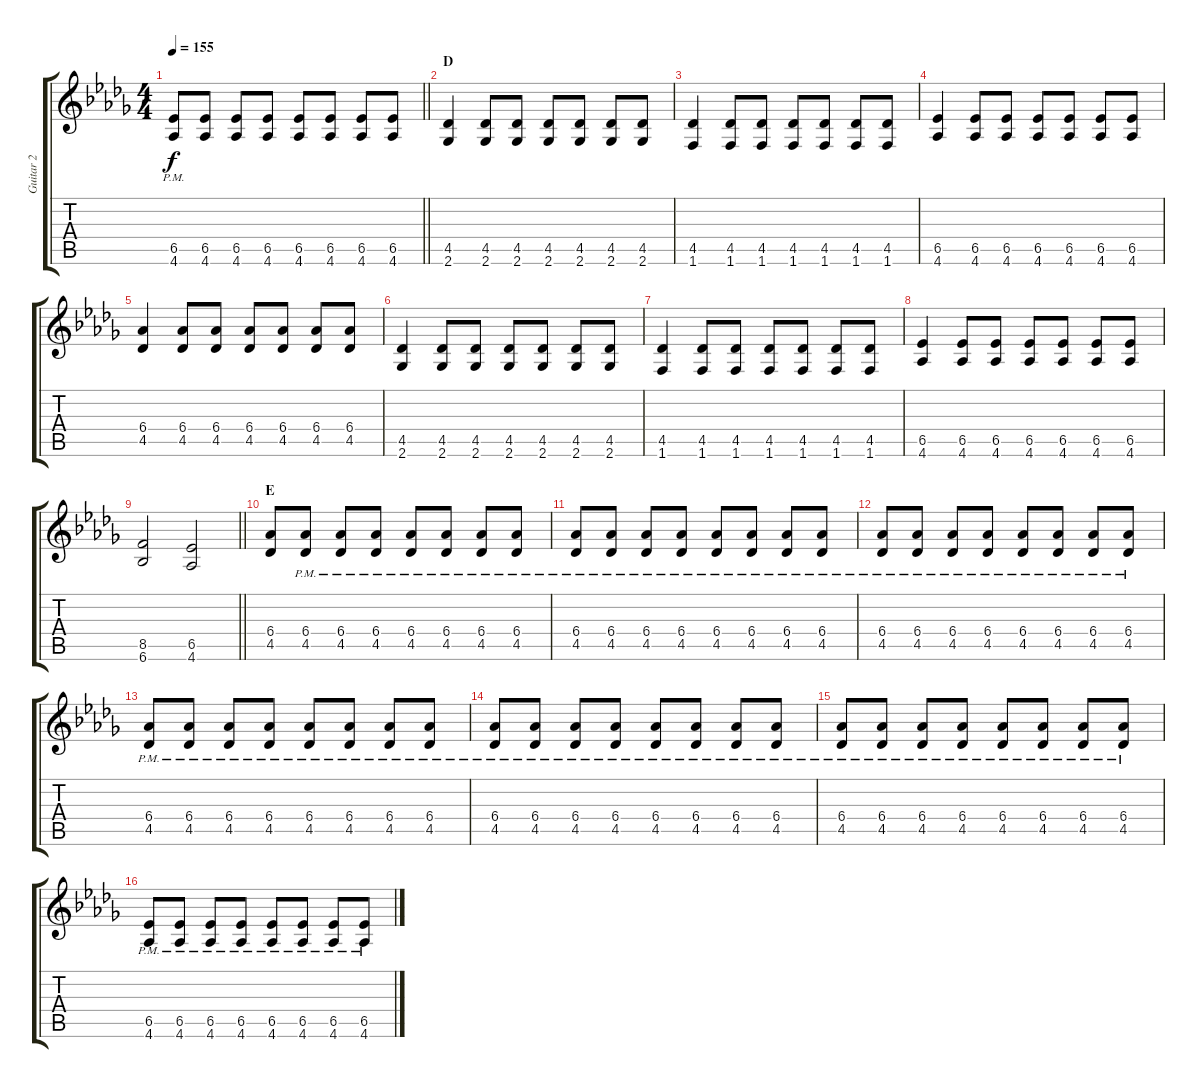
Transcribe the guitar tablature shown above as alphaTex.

\track ("Guitar 2" "Guitar 2") {instrument overdrivenguitar}
\staff {score tabs}
\tuning (E4 B3 G3 D3 A2 E2) {hide}
\ts (4 4)
\tempo 155
\clef g2
\barLineRight lightlight
\ks db
(6.5{pm} 4.6{pm}).8{dy f} (6.5 4.6).8 (6.5 4.6).8 (6.5 4.6).8 (6.5 4.6).8 (6.5 4.6).8 (6.5 4.6).8 (6.5 4.6).8 |
\section ("" "D")
(4.5 2.6).4 (4.5 2.6).8 (4.5 2.6).8 (4.5 2.6).8 (4.5 2.6).8 (4.5 2.6).8 (4.5 2.6).8 |
(4.5 1.6).4 (4.5 1.6).8 (4.5 1.6).8 (4.5 1.6).8 (4.5 1.6).8 (4.5 1.6).8 (4.5 1.6).8 |
(6.5 4.6).4 (6.5 4.6).8 (6.5 4.6).8 (6.5 4.6).8 (6.5 4.6).8 (6.5 4.6).8 (6.5 4.6).8 |
(6.4 4.5).4 (6.4 4.5).8 (6.4 4.5).8 (6.4 4.5).8 (6.4 4.5).8 (6.4 4.5).8 (6.4 4.5).8 |
(4.5 2.6).4 (4.5 2.6).8 (4.5 2.6).8 (4.5 2.6).8 (4.5 2.6).8 (4.5 2.6).8 (4.5 2.6).8 |
(4.5 1.6).4 (4.5 1.6).8 (4.5 1.6).8 (4.5 1.6).8 (4.5 1.6).8 (4.5 1.6).8 (4.5 1.6).8 |
(6.5 4.6).4 (6.5 4.6).8 (6.5 4.6).8 (6.5 4.6).8 (6.5 4.6).8 (6.5 4.6).8 (6.5 4.6).8 |
\barLineRight lightlight
(8.5 6.6).2 (6.5 4.6).2 |
\section ("" "E")
(6.4 4.5).8 (6.4{pm} 4.5{pm}).8 (6.4{pm} 4.5{pm}).8 (6.4{pm} 4.5{pm}).8 (6.4{pm} 4.5{pm}).8 (6.4{pm} 4.5{pm}).8 (6.4{pm} 4.5{pm}).8 (6.4{pm} 4.5{pm}).8 |
(6.4{pm} 4.5{pm}).8 (6.4{pm} 4.5{pm}).8 (6.4{pm} 4.5{pm}).8 (6.4{pm} 4.5{pm}).8 (6.4{pm} 4.5{pm}).8 (6.4{pm} 4.5{pm}).8 (6.4{pm} 4.5{pm}).8 (6.4{pm} 4.5{pm}).8 |
(6.4{pm} 4.5{pm}).8 (6.4{pm} 4.5{pm}).8 (6.4{pm} 4.5{pm}).8 (6.4{pm} 4.5{pm}).8 (6.4{pm} 4.5{pm}).8 (6.4{pm} 4.5{pm}).8 (6.4{pm} 4.5{pm}).8 (6.4{pm} 4.5{pm}).8 |
(6.4{pm} 4.5{pm}).8 (6.4{pm} 4.5{pm}).8 (6.4{pm} 4.5{pm}).8 (6.4{pm} 4.5{pm}).8 (6.4{pm} 4.5{pm}).8 (6.4{pm} 4.5{pm}).8 (6.4{pm} 4.5{pm}).8 (6.4{pm} 4.5{pm}).8 |
(6.4{pm} 4.5{pm}).8 (6.4{pm} 4.5{pm}).8 (6.4{pm} 4.5{pm}).8 (6.4{pm} 4.5{pm}).8 (6.4{pm} 4.5{pm}).8 (6.4{pm} 4.5{pm}).8 (6.4{pm} 4.5{pm}).8 (6.4{pm} 4.5{pm}).8 |
(6.4{pm} 4.5{pm}).8 (6.4{pm} 4.5{pm}).8 (6.4{pm} 4.5{pm}).8 (6.4{pm} 4.5{pm}).8 (6.4{pm} 4.5{pm}).8 (6.4{pm} 4.5{pm}).8 (6.4{pm} 4.5{pm}).8 (6.4{pm} 4.5{pm}).8 |
(6.5{pm} 4.6{pm}).8 (6.5{pm} 4.6{pm}).8 (6.5{pm} 4.6{pm}).8 (6.5{pm} 4.6{pm}).8 (6.5{pm} 4.6{pm}).8 (6.5{pm} 4.6{pm}).8 (6.5{pm} 4.6{pm}).8 (6.5{pm} 4.6{pm}).8
